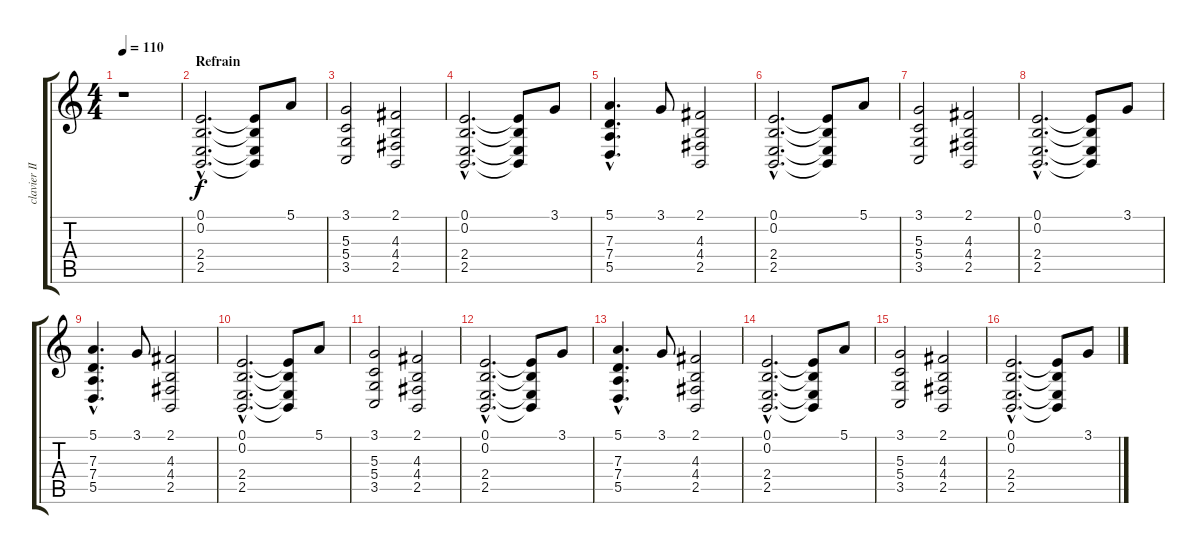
\track ("clavier II" "clavier II") {instrument choiraahs}
\staff {score tabs}
\tuning (E4 B3 G3 D3 A2 E2) {hide}
\ts (4 4)
\tempo 110
\clef g2
\ks c
r.1{dy f} |
\section ("" "Refrain")
(0.1{hac} 0.2{hac} 2.4{hac} 2.5{hac}).2{d} (0.1{t} 0.2{t} 2.4{t} 2.5{t}).8 5.1.8 |
(3.1 5.3 5.4 3.5).2 (2.1 4.3 4.4 2.5).2 |
(0.1{hac} 0.2{hac} 2.4{hac} 2.5{hac}).2{d} (0.1{t} 0.2{t} 2.4{t} 2.5{t}).8 3.1.8 |
(5.1{hac} 7.3{hac} 7.4{hac} 5.5{hac}).4{d} 3.1.8 (2.1 4.3 4.4 2.5).2 |
(0.1{hac} 0.2{hac} 2.4{hac} 2.5{hac}).2{d} (0.1{t} 0.2{t} 2.4{t} 2.5{t}).8 5.1.8 |
(3.1 5.3 5.4 3.5).2 (2.1 4.3 4.4 2.5).2 |
(0.1{hac} 0.2{hac} 2.4{hac} 2.5{hac}).2{d} (0.1{t} 0.2{t} 2.4{t} 2.5{t}).8 3.1.8 |
(5.1{hac} 7.3{hac} 7.4{hac} 5.5{hac}).4{d} 3.1.8 (2.1 4.3 4.4 2.5).2 |
(0.1{hac} 0.2{hac} 2.4{hac} 2.5{hac}).2{d} (0.1{t} 0.2{t} 2.4{t} 2.5{t}).8 5.1.8 |
(3.1 5.3 5.4 3.5).2 (2.1 4.3 4.4 2.5).2 |
(0.1{hac} 0.2{hac} 2.4{hac} 2.5{hac}).2{d} (0.1{t} 0.2{t} 2.4{t} 2.5{t}).8 3.1.8 |
(5.1{hac} 7.3{hac} 7.4{hac} 5.5{hac}).4{d} 3.1.8 (2.1 4.3 4.4 2.5).2 |
(0.1{hac} 0.2{hac} 2.4{hac} 2.5{hac}).2{d} (0.1{t} 0.2{t} 2.4{t} 2.5{t}).8 5.1.8 |
(3.1 5.3 5.4 3.5).2 (2.1 4.3 4.4 2.5).2 |
(0.1{hac} 0.2{hac} 2.4{hac} 2.5{hac}).2{d} (0.1{t} 0.2{t} 2.4{t} 2.5{t}).8 3.1.8
